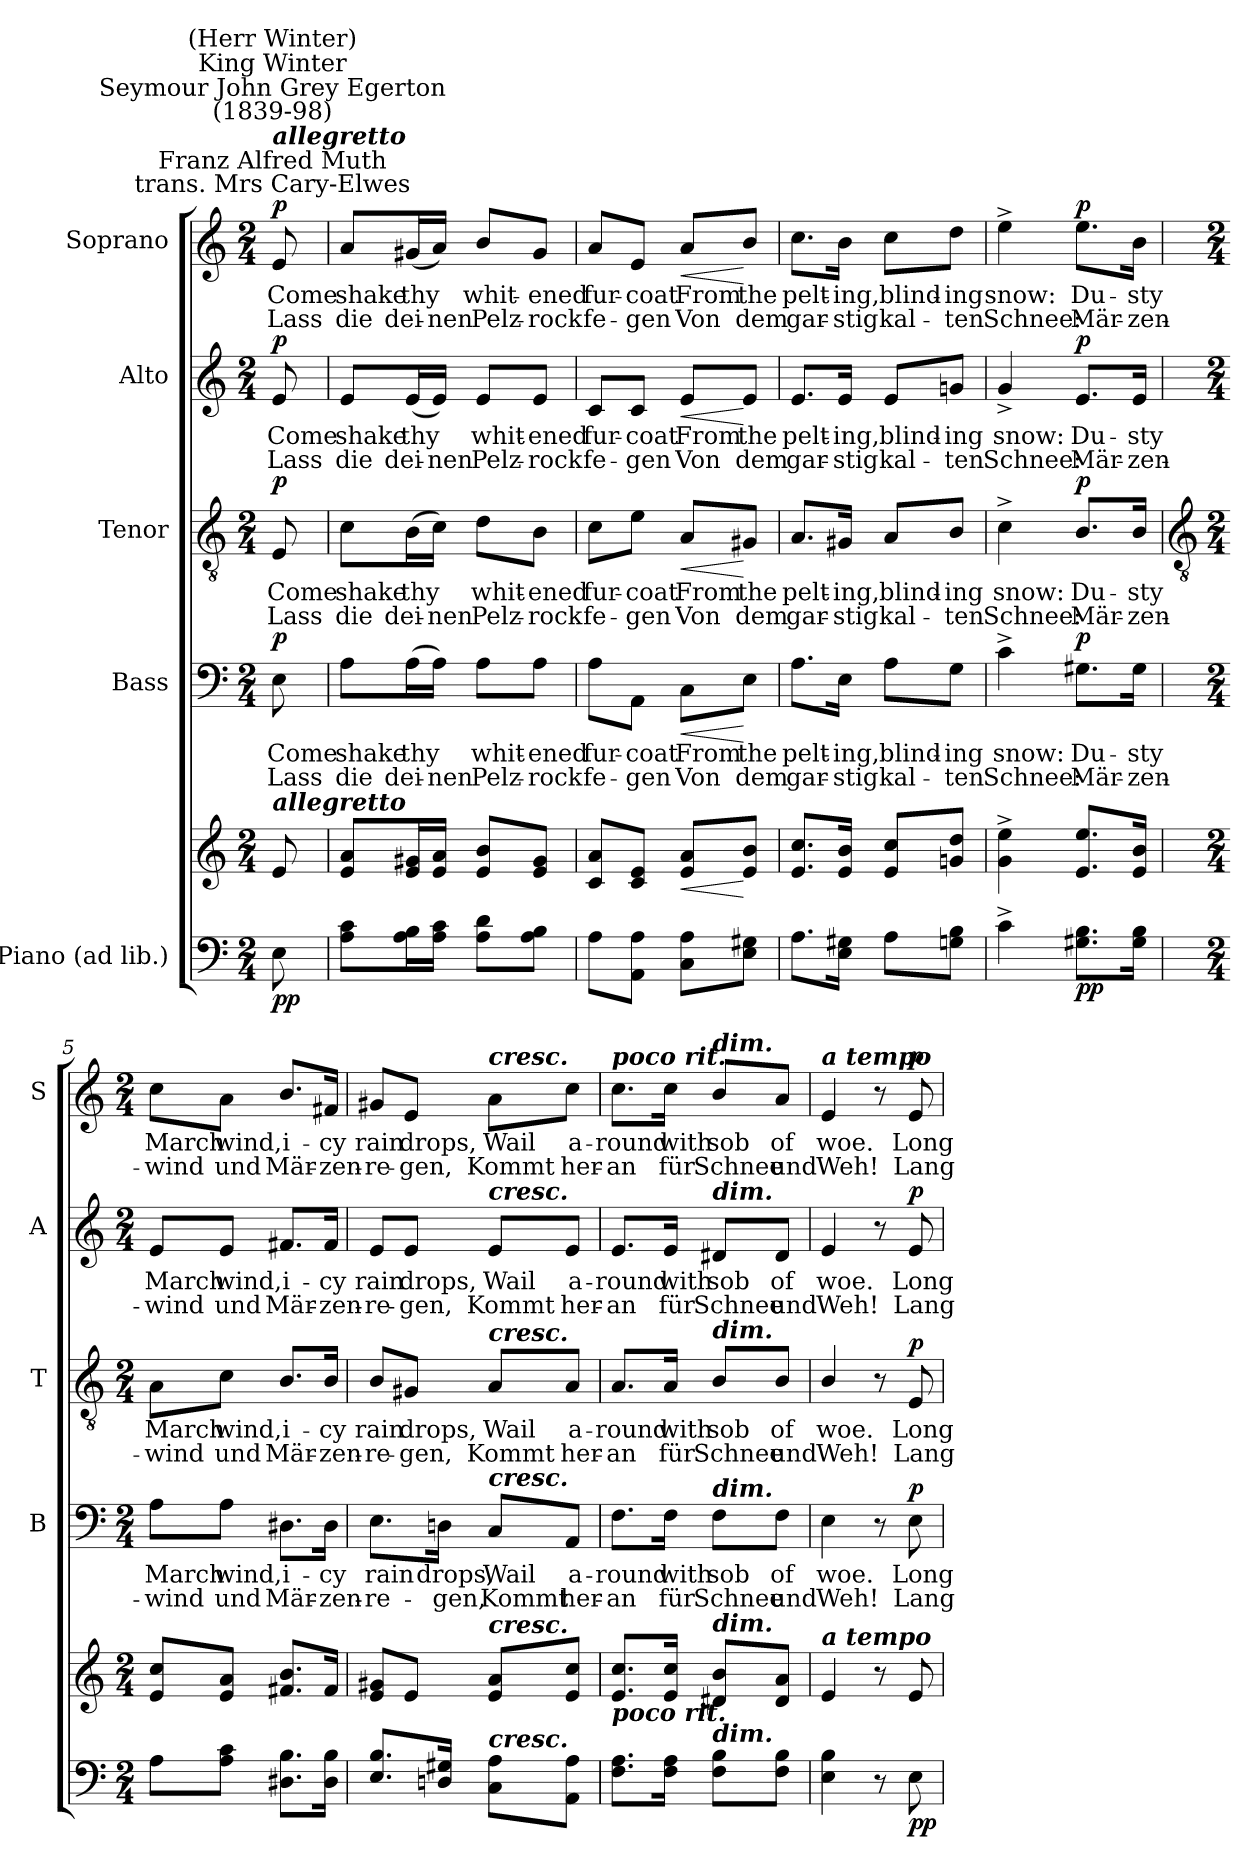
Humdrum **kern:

**kern	**kern	**dynam	**kern	**text	**text	**dynam	**kern	**text	**text	**dynam	**kern	**text	**text	**dynam	**kern	**text	**text	**dynam
*part5	*part5	*part5	*part4	*part4	*part4	*part4	*part3	*part3	*part3	*part3	*part2	*part2	*part2	*part2	*part1	*part1	*part1	*part1
*staff6	*staff5	*staff5/6	*staff4	*staff4	*staff4	*staff4	*staff3	*staff3	*staff3	*staff3	*staff2	*staff2	*staff2	*staff2	*staff1	*staff1	*staff1	*staff1
*I"Piano (ad lib.)	*	*	*I"Bass	*	*	*	*I"Tenor	*	*	*	*I"Alto	*	*	*	*I"Soprano	*	*	*
*	*	*	*I'B	*	*	*	*I'T	*	*	*	*I'A	*	*	*	*I'S	*	*	*
*clefF4	*clefG2	*	*clefF4	*	*	*	*clefGv2	*	*	*	*clefG2	*	*	*	*clefG2	*	*	*
*k[]	*k[]	*	*k[]	*	*	*	*k[]	*	*	*	*k[]	*	*	*	*k[]	*	*	*
*C:	*C:	*	*C:	*	*	*	*C:	*	*	*	*C:	*	*	*	*C:	*	*	*
*M2/4	*M2/4	*	*M2/4	*	*	*	*M2/4	*	*	*	*M2/4	*	*	*	*M2/4	*	*	*
*MM66	*MM66	*	*MM66	*	*	*	*MM66	*	*	*	*MM66	*	*	*	*MM66	*	*	*
=	=	=	=	=	=	=	=	=	=	=	=	=	=	=	=	=	=	=
!	!	!	!	!	!	!	!	!	!	!	!	!	!	!	!LO:TX:a:cj:t=Franz Alfred Muth\ntrans. Mrs Cary-Elwes	!	!	!
!	!	!	!	!	!	!	!	!	!	!	!	!	!	!	!LO:TX:a:Bi:t=allegretto	!	!	!
!	!	!	!	!	!	!	!	!	!	!	!	!	!	!	!LO:TX:a:cj:t=Seymour John Grey Egerton\n(1839-98)	!	!	!
!	!	!	!	!	!	!	!	!	!	!	!	!	!	!	!LO:TX:a:cj:t=King Winter	!	!	!
!	!	!	!	!	!	!	!	!	!	!	!	!	!	!	!LO:TX:a:cj:t=(Herr Winter)	!	!	!
!	!LO:TX:a:Bi:t=allegretto	!	!	!	!	!	!	!	!	!	!	!	!	!	!	!	!	!
!	!	!LO:DY:b=2	!	!LO:LY:b	!LO:LY:b	!	!	!LO:LY:b	!LO:LY:b	!	!	!LO:LY:b	!LO:LY:b	!	!	!LO:LY:b	!LO:LY:b	!
!	!	!LO:DY:n=1:b	!	!	!	!LO:DY:b	!	!	!	!LO:DY:b	!	!	!	!LO:DY:b	!	!	!	!LO:DY:b
8E\	8e/	p p	8E	Come	Lass	p	8E	Come	Lass	p	8e/	Come	Lass	p	8e	Come	Lass	p
=1	=1	=1	=1	=1	=1	=1	=1	=1	=1	=1	=1	=1	=1	=1	=1	=1	=1	=1
!	!	!	!	!LO:LY:b	!LO:LY:b	!	!	!LO:LY:b	!LO:LY:b	!	!	!LO:LY:b	!LO:LY:b	!	!	!LO:LY:b	!LO:LY:b	!
8A 8cL	8e 8aL	.	8A\L	shake	die	.	8c\L	shake	die	.	8e/L	shake	die	.	8a/L	shake	die	.
!	!	!	!	!LO:LY:b	!LO:LY:b	!	!	!LO:LY:b	!LO:LY:b	!	!	!LO:LY:b	!LO:LY:b	!	!	!LO:LY:b	!LO:LY:b	!
16A 16BL	16e 16g#XL	.	(>16A\L	thy	dei-	.	(>16B\L	thy	dei-	.	(<16e/L	thy	dei-	.	(<16g#X/L	thy	dei-	.
!	!	!	!	!	!LO:LY:b	!	!	!	!LO:LY:b	!	!	!	!LO:LY:b	!	!	!	!LO:LY:b	!
16A 16cJJ	16e 16aJJ	.	16A\JJ)	.	-nen	.	16c\JJ)	.	-nen	.	16e/JJ)	.	-nen	.	16a/JJ)	.	-nen	.
!	!	!	!	!LO:LY:b	!LO:LY:b	!	!	!LO:LY:b	!LO:LY:b	!	!	!LO:LY:b	!LO:LY:b	!	!	!LO:LY:b	!LO:LY:b	!
8A 8dL	8e 8bL	.	8A\L	whit-	-Pelz-	.	8d\L	whit-	-Pelz-	.	8e/L	whit-	-Pelz-	.	8b/L	whit-	-Pelz-	.
!	!	!	!	!LO:LY:b	!LO:LY:b	!	!	!LO:LY:b	!LO:LY:b	!	!	!LO:LY:b	!LO:LY:b	!	!	!LO:LY:b	!LO:LY:b	!
8A 8BJ	8e 8g#J	.	8A\J	-ened	rock	.	8B\J	-ened	rock	.	8e/J	-ened	rock	.	8g#/J	-ened	rock	.
=2	=2	=2	=2	=2	=2	=2	=2	=2	=2	=2	=2	=2	=2	=2	=2	=2	=2	=2
!	!	!	!	!LO:LY:b	!LO:LY:b	!	!	!LO:LY:b	!LO:LY:b	!	!	!LO:LY:b	!LO:LY:b	!	!	!LO:LY:b	!LO:LY:b	!
8AL	8c 8aL	.	8A\L	fur-	-fe-	.	8c\L	fur-	-fe-	.	8c/L	fur-	-fe-	.	8a/L	fur-	-fe-	.
!	!	!	!	!LO:LY:b	!LO:LY:b	!	!	!LO:LY:b	!LO:LY:b	!	!	!LO:LY:b	!LO:LY:b	!	!	!LO:LY:b	!LO:LY:b	!
8AA 8AJ	8c 8eJ	.	8AA\J	-coat	gen	.	8e\J	-coat	gen	.	8c/J	-coat	gen	.	8e/J	-coat	gen	.
!	!	!LO:HP:b	!	!LO:LY:b	!LO:LY:b	!LO:HP:b	!	!LO:LY:b	!LO:LY:b	!LO:HP:b	!	!LO:LY:b	!LO:LY:b	!LO:HP:b	!	!LO:LY:b	!LO:LY:b	!LO:HP:b
8C 8AL	8e 8aL	<	8C\L	From	Von	<	8A/L	From	Von	<	8e/L	From	Von	<	8a/L	From	Von	<
!	!	!	!	!LO:LY:b	!LO:LY:b	!	!	!LO:LY:b	!LO:LY:b	!	!	!LO:LY:b	!LO:LY:b	!	!	!LO:LY:b	!LO:LY:b	!
8E 8G#XJ	8e 8bJ	[	8E\J	the	dem	[	8G#X/J	the	dem	[	8e/J	the	dem	[	8b/J	the	dem	[
=3	=3	=3	=3	=3	=3	=3	=3	=3	=3	=3	=3	=3	=3	=3	=3	=3	=3	=3
!	!	!	!	!LO:LY:b	!LO:LY:b	!	!	!LO:LY:b	!LO:LY:b	!	!	!LO:LY:b	!LO:LY:b	!	!	!LO:LY:b	!LO:LY:b	!
8.AL	8.e 8.ccL	.	8.A\L	pelt-	-gar-	.	8.A/L	pelt-	-gar-	.	8.e/L	pelt-	-gar-	.	8.cc\L	pelt-	-gar-	.
!	!	!	!	!LO:LY:b	!LO:LY:b	!	!	!LO:LY:b	!LO:LY:b	!	!	!LO:LY:b	!LO:LY:b	!	!	!LO:LY:b	!LO:LY:b	!
16E 16G#XJ	16e 16bJ	.	16E\Jk	-ing,	stig	.	16G#X/Jk	-ing,	stig	.	16e/Jk	-ing,	stig	.	16b\Jk	-ing,	stig	.
!	!	!	!	!LO:LY:b	!LO:LY:b	!	!	!LO:LY:b	!LO:LY:b	!	!	!LO:LY:b	!LO:LY:b	!	!	!LO:LY:b	!LO:LY:b	!
8AL	8e 8ccL	.	8A\L	blind-	-kal-	.	8A/L	blind-	-kal-	.	8e/L	blind-	-kal-	.	8cc\L	blind-	-kal-	.
!	!	!	!	!LO:LY:b	!LO:LY:b	!	!	!LO:LY:b	!LO:LY:b	!	!	!LO:LY:b	!LO:LY:b	!	!	!LO:LY:b	!LO:LY:b	!
8Gn 8BJ	8gn 8ddJ	.	8G\J	-ing	ten	.	8B/J	-ing	ten	.	8gn/J	-ing	ten	.	8dd\J	-ing	ten	.
=4	=4	=4	=4	=4	=4	=4	=4	=4	=4	=4	=4	=4	=4	=4	=4	=4	=4	=4
!	!	!	!	!LO:LY:b	!LO:LY:b	!	!	!LO:LY:b	!LO:LY:b	!	!	!LO:LY:b	!LO:LY:b	!	!	!LO:LY:b	!LO:LY:b	!
4c^	4g^ 4ee^	.	4c^	snow:	Schnee:	.	4c^	snow:	Schnee:	.	4g^	snow:	Schnee:	.	4ee^	snow:	Schnee:	.
!	!	!LO:DY:b=2	!	!LO:LY:b	!LO:LY:b	!	!	!LO:LY:b	!LO:LY:b	!	!	!LO:LY:b	!LO:LY:b	!	!	!LO:LY:b	!LO:LY:b	!
!	!	!LO:DY:n=1:b	!	!	!	!LO:DY:b	!	!	!	!LO:DY:b	!	!	!	!LO:DY:b	!	!	!	!LO:DY:b
8.G#X 8.BL	8.e 8.eeL	p p	8.G#X\L	Du-	-Mär-	p	8.B/L	Du-	-Mär-	p	8.e/L	Du-	-Mär-	p	8.ee\L	Du-	-Mär-	p
!	!	!	!	!LO:LY:b	!LO:LY:b	!	!	!LO:LY:b	!LO:LY:b	!	!	!LO:LY:b	!LO:LY:b	!	!	!LO:LY:b	!LO:LY:b	!
16G# 16BJ	16e 16bJ	.	16G#\Jk	-sty	zen-	.	16B/Jk	-sty	zen-	.	16e/Jk	-sty	zen-	.	16b\Jk	-sty	zen-	.
!!LO:LB:g=z
=5	=5	=5	=5	=5	=5	=5	=5	=5	=5	=5	=5	=5	=5	=5	=5	=5	=5	=5
*	*	*	*	*	*	*	*clefGv2	*	*	*	*	*	*	*	*	*	*	*
*M2/4	*M2/4	*	*M2/4	*	*	*	*M2/4	*	*	*	*M2/4	*	*	*	*M2/4	*	*	*
!	!	!	!	!LO:LY:b	!LO:LY:b	!	!	!LO:LY:b	!LO:LY:b	!	!	!LO:LY:b	!LO:LY:b	!	!	!LO:LY:b	!LO:LY:b	!
8AL	8e 8ccL	.	8A\L	-March	wind	.	8A\L	-March	wind	.	8e/L	-March	wind	.	8cc\L	-March	wind	.
!	!	!	!	!LO:LY:b	!LO:LY:b	!	!	!LO:LY:b	!LO:LY:b	!	!	!LO:LY:b	!LO:LY:b	!	!	!LO:LY:b	!LO:LY:b	!
8A 8cJ	8e 8aJ	.	8A\J	wind,	und	.	8c\J	wind,	und	.	8e/J	wind,	und	.	8a\J	wind,	und	.
!	!	!	!	!LO:LY:b	!LO:LY:b	!	!	!LO:LY:b	!LO:LY:b	!	!	!LO:LY:b	!LO:LY:b	!	!	!LO:LY:b	!LO:LY:b	!
8.D#X 8.BL	8.f#X/ 8.b/L	.	8.D#X\L	i-	-Mär-	.	8.B/L	i-	-Mär-	.	8.f#X/L	i-	-Mär-	.	8.b/L	i-	-Mär-	.
!	!	!	!	!LO:LY:b	!LO:LY:b	!	!	!LO:LY:b	!LO:LY:b	!	!	!LO:LY:b	!LO:LY:b	!	!	!LO:LY:b	!LO:LY:b	!
16D# 16BJ	16f#J	.	16D#\Jk	-cy	zen-	.	16B/Jk	-cy	zen-	.	16f#/Jk	-cy	zen-	.	16f#X/Jk	-cy	zen-	.
=6	=6	=6	=6	=6	=6	=6	=6	=6	=6	=6	=6	=6	=6	=6	=6	=6	=6	=6
!	!	!	!	!LO:LY:b	!LO:LY:b	!	!	!LO:LY:b	!LO:LY:b	!	!	!LO:LY:b	!LO:LY:b	!	!	!LO:LY:b	!LO:LY:b	!
8.E 8.BL	8e 8g#XL	.	8.E\L	-rain	re-	.	8B/L	-rain	re-	.	8e/L	-rain	re-	.	8g#X/L	-rain	re-	.
!	!	!	!	!	!	!	!	!LO:LY:b	!LO:LY:b	!	!	!LO:LY:b	!LO:LY:b	!	!	!LO:LY:b	!LO:LY:b	!
.	8eJ	.	.	.	.	.	8G#X/J	-drops,	gen,	.	8e/J	-drops,	gen,	.	8e/J	-drops,	gen,	.
!	!	!	!	!LO:LY:b	!LO:LY:b	!	!	!	!	!	!	!	!	!	!	!	!	!
16Dn/ 16G#X/J	.	.	16Dn\Jk	-drops,	gen,	.	.	.	.	.	.	.	.	.	.	.	.	.
!	!	!	!	!	!	!	!	!	!	!	!	!	!	!	!LO:TX:a:Bi:t=cresc.	!	!	!
!	!	!	!	!	!	!	!	!	!	!	!LO:TX:a:Bi:t=cresc.	!	!	!	!	!	!	!
!	!	!	!	!	!	!	!LO:TX:a:Bi:t=cresc.	!	!	!	!	!	!	!	!	!	!	!
!	!	!	!LO:TX:a:Bi:t=cresc.	!	!	!	!	!	!	!	!	!	!	!	!	!	!	!
!	!LO:TX:a:Bi:t=cresc.	!	!	!	!	!	!	!	!	!	!	!	!	!	!	!	!	!
!LO:TX:a:Bi:t=cresc.	!	!	!	!	!	!	!	!	!	!	!	!	!	!	!	!	!	!
!	!	!	!	!LO:LY:b	!LO:LY:b	!	!	!LO:LY:b	!LO:LY:b	!	!	!LO:LY:b	!LO:LY:b	!	!	!LO:LY:b	!LO:LY:b	!
8C 8AL	8e 8aL	.	8C/L	Wail	Kommt	.	8A/L	Wail	Kommt	.	8e/L	Wail	Kommt	.	8a\L	Wail	Kommt	.
!	!	!	!	!LO:LY:b	!LO:LY:b	!	!	!LO:LY:b	!LO:LY:b	!	!	!LO:LY:b	!LO:LY:b	!	!	!LO:LY:b	!LO:LY:b	!
8AA 8AJ	8e 8ccJ	.	8AA/J	a-	-her-	.	8A/J	a-	-her-	.	8e/J	a-	-her-	.	8cc\J	a-	-her-	.
=7	=7	=7	=7	=7	=7	=7	=7	=7	=7	=7	=7	=7	=7	=7	=7	=7	=7	=7
!	!	!	!	!	!	!	!	!	!	!	!	!	!	!	!LO:TX:a:Bi:t=poco rit.	!	!	!
!	!LO:TX:b:Bi:t=poco rit.	!	!	!	!	!	!	!	!	!	!	!	!	!	!	!	!	!
!	!	!	!	!LO:LY:b	!LO:LY:b	!	!	!LO:LY:b	!LO:LY:b	!	!	!LO:LY:b	!LO:LY:b	!	!	!LO:LY:b	!LO:LY:b	!
8.F 8.AL	8.e 8.ccL	.	8.F\L	-round	an	.	8.A/L	-round	an	.	8.e/L	-round	an	.	8.cc\L	-round	an	.
!	!	!	!	!LO:LY:b	!LO:LY:b	!	!	!LO:LY:b	!LO:LY:b	!	!	!LO:LY:b	!LO:LY:b	!	!	!LO:LY:b	!LO:LY:b	!
16F 16AJ	16e 16ccJ	.	16F\Jk	with	für	.	16A/Jk	with	für	.	16e/Jk	with	für	.	16cc\Jk	with	für	.
!	!	!	!	!	!	!	!	!	!	!	!	!	!	!	!LO:TX:a:Bi:t=dim.	!	!	!
!	!	!	!	!	!	!	!	!	!	!	!LO:TX:a:Bi:t=dim.	!	!	!	!	!	!	!
!	!	!	!	!	!	!	!LO:TX:a:Bi:t=dim.	!	!	!	!	!	!	!	!	!	!	!
!	!	!	!LO:TX:a:Bi:t=dim.	!	!	!	!	!	!	!	!	!	!	!	!	!	!	!
!	!LO:TX:a:Bi:t=dim.	!	!	!	!	!	!	!	!	!	!	!	!	!	!	!	!	!
!LO:TX:a:Bi:t=dim.	!	!	!	!	!	!	!	!	!	!	!	!	!	!	!	!	!	!
!	!	!	!	!LO:LY:b	!LO:LY:b	!	!	!LO:LY:b	!LO:LY:b	!	!	!LO:LY:b	!LO:LY:b	!	!	!LO:LY:b	!LO:LY:b	!
8F 8BL	8d#X/ 8b/L	.	8F\L	sob	Schnee	.	8B/L	sob	Schnee	.	8d#X/L	sob	Schnee	.	8b/L	sob	Schnee	.
!	!	!	!	!LO:LY:b	!LO:LY:b	!	!	!LO:LY:b	!LO:LY:b	!	!	!LO:LY:b	!LO:LY:b	!	!	!LO:LY:b	!LO:LY:b	!
8F 8BJ	8d# 8aJ	.	8F\J	of	und	.	8B/J	of	und	.	8d#/J	of	und	.	8a/J	of	und	.
=8	=8	=8	=8	=8	=8	=8	=8	=8	=8	=8	=8	=8	=8	=8	=8	=8	=8	=8
!	!	!	!	!	!	!	!	!	!	!	!	!	!	!	!LO:TX:a:Bi:t=a tempo	!	!	!
!	!LO:TX:a:Bi:t=a tempo	!	!	!	!	!	!	!	!	!	!	!	!	!	!	!	!	!
!	!	!	!	!LO:LY:b	!LO:LY:b	!	!	!LO:LY:b	!LO:LY:b	!	!	!LO:LY:b	!LO:LY:b	!	!	!LO:LY:b	!LO:LY:b	!
4E 4B	4e	.	4E	woe.	Weh!	.	4B/	woe.	Weh!	.	4e	woe.	Weh!	.	4e	woe.	Weh!	.
8r	8r	.	8r	.	.	.	8r	.	.	.	8r	.	.	.	8r	.	.	.
!	!	!LO:DY:b=2	!	!LO:LY:b	!LO:LY:b	!	!	!LO:LY:b	!LO:LY:b	!	!	!LO:LY:b	!LO:LY:b	!	!	!LO:LY:b	!LO:LY:b	!
!	!	!LO:DY:n=1:b	!	!	!	!LO:DY:b	!	!	!	!LO:DY:b	!	!	!	!LO:DY:b	!	!	!	!LO:DY:b
8E	8e	p p	8E	Long	Lang	p	8E	Long	Lang	p	8e	Long	Lang	p	8e	Long	Lang	p
=	=	=	=	=	=	=	=	=	=	=	=	=	=	=	=	=	=	=
*-	*-	*-	*-	*-	*-	*-	*-	*-	*-	*-	*-	*-	*-	*-	*-	*-	*-	*-
